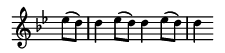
\version "2.20.0"

\header {
  % Remove default LilyPond tagline
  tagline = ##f
  %ragged-right = ##t
  %ragged-last = ##t
}

#(set-global-staff-size 11)


#(set! paper-alist (cons '("my size" . (cons (* 1.5 in) (* 0.35 in))) paper-alist))

\paper {
  #(set-paper-size "my size" )
}

\layout {
  indent = 0 \in
  \context {
    \Score \remove "Bar_number_engraver"
  }
}

\layout {
  \context {
    \Staff \RemoveEmptyStaves
  }
}

global = {
  \key g \minor
  \time 2/2
  \partial 4
}

\layout {
  \context {
    \Voice
    \consists "Horizontal_bracket_engraver"
  }
}

turnNotesRed = #(define-music-function
                 (notes)
                 (ly:music?)
                 #{
                   \override NoteHead.color = #red
                   \override Stem.color = #red
                   \override Beam.color = #red
                   \override Slur.color = #red
                   \override Accidental.color = #red
                   #notes
                   \revert NoteHead.color
                   \revert Stem.color
                   \revert Beam.color
                   \revert Slur.color
                   \revert Accidental.color
                 #})

setAnalysisBracket = #(define-music-function
                       ()
                       ()
                       #{
                          \override HorizontalBracket.direction = #UP
                          \override HorizontalBracket.color = #blue
                          \override HorizontalBracket.thickness = #3.0
                          \override HorizontalBracket.bracket-flare = #'(0.0 . 0.0)
                          \override HorizontalBracket.padding = #1.0
                       #})

blueText = \override TextScript.color = #blue


right = \relative c'' {
  \global
  \setAnalysisBracket
  \blueText
  \repeat unfold 3 { es8 (d) d4 }
}

left = \relative c'' {
 \global
 \stopStaff
 s4 |
 s1 * 12
 \startStaff
 r4 fis, (g a bes c8 bes a4 g fis) r
}

\score {
  <<
    \new Staff = "right" \with {
      midiInstrument = "acoustic grand"
      \remove Time_signature_engraver
    } \right
  >>

  \layout { }
  \midi {
    \tempo 2=100
  }
}
